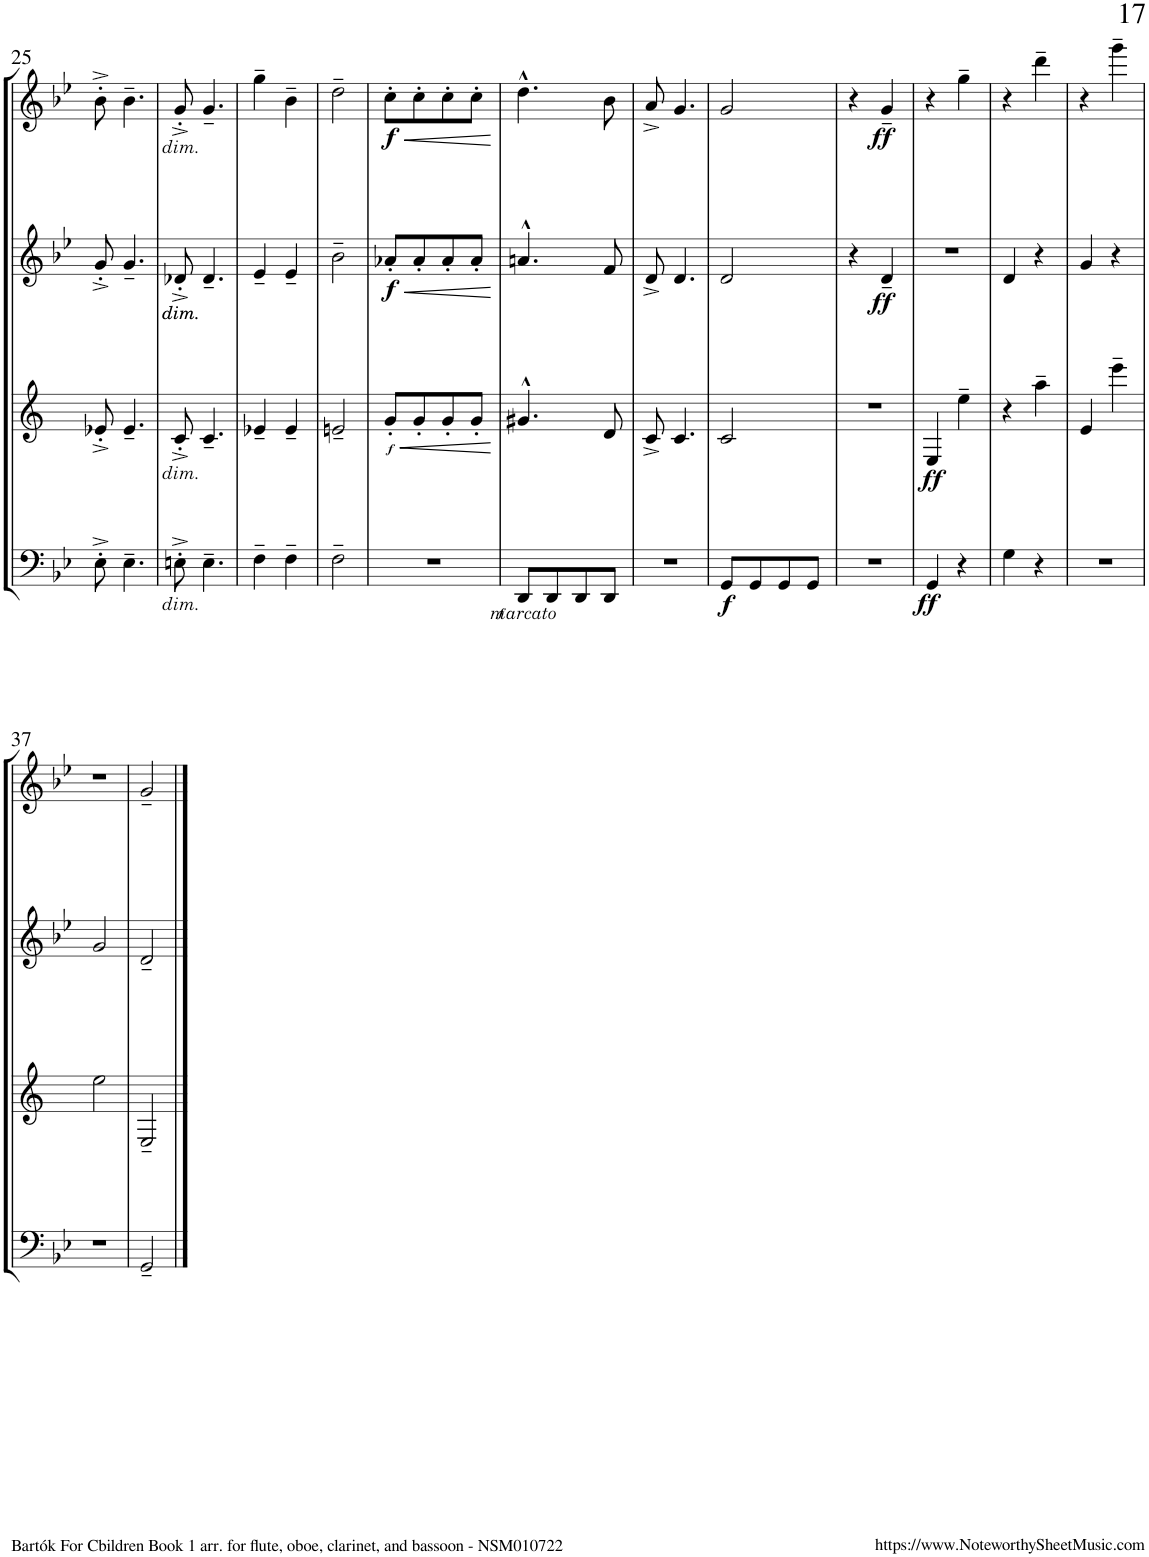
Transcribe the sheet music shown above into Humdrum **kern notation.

**kern	**dynam	**kern	**dynam	**kern	**dynam	**kern	**dynam
*part4	*part4	*part3	*part3	*part2	*part2	*part1	*part1
*staff4	*staff4	*staff3	*staff3	*staff2	*staff2	*staff1	*staff1
*I"Bn	*	*I"Cl	*	*I"Ob	*	*I"Fl	*
*	*	*I'Cl	*	*I'Ob	*	*I'Fl	*
!!LO:PB:g=z
*clefF4	*	*clefG2	*	*clefG2	*	*clefG2	*
*	*	*Trd1c2	*	*	*	*	*
*k[b-e-]	*	*k[]	*	*k[b-e-]	*	*k[b-e-]	*
*M2/4	*	*M2/4	*	*M2/4	*	*M2/4	*
=25	=25	=25	=25	=25	=25	=25	=25
8E-'^\	.	8e-X'^/	.	8g'^/	.	8b-'^\	.
4.E-~\	.	4.e-~/	.	4.g~/	.	4.b-~\	.
=26	=26	=26	=26	=26	=26	=26	=26
!	!LO:DY:b	!	!LO:DY:b	!	!LO:DY:b	!	!
!	!	!	!	!	!LO:DY:n=1:b	!	!LO:DY:b
8En'^\	other-dynamics	8c'^/	other-dynamics	8d-X'^/	other-dynamics other-dynamics	8g'^/	other-dynamics
4.E~\	.	4.c~/	.	4.d-~/	.	4.g~/	.
=27	=27	=27	=27	=27	=27	=27	=27
4F~\	.	4e-X~/	.	4e-~/	.	4gg~\	.
4F~\	.	4e-~/	.	4e-~/	.	4b-~\	.
=28	=28	=28	=28	=28	=28	=28	=28
2F~\	.	2en~/	.	2b-~\	.	2dd~\	.
=29	=29	=29	=29	=29	=29	=29	=29
!	!	!	!LO:DY:b	!	!LO:DY:b	!	!LO:DY:b
2r	.	8g'/L	f	8a-X'/L	f	8cc'\L	f
.	.	8g'/	.	8a-'/	.	8cc'\	.
.	.	8g'/	.	8a-'/	.	8cc'\	.
.	.	8g'/J	.	8a-'/J	.	8cc'\J	.
=30	=30	=30	=30	=30	=30	=30	=30
!	!LO:DY:b	!	!	!	!	!	!
!	!LO:DY:n=1:b	!	!	!	!	!	!
8DD/L	other-dynamics f	4.g#X^^/	.	4.an^^/	.	4.dd^^\	.
8DD/	.	.	.	.	.	.	.
8DD/	.	.	.	.	.	.	.
8DD/J	.	8d/	.	8f/	.	8b-\	.
=31	=31	=31	=31	=31	=31	=31	=31
2r	.	8c^/	.	8d^/	.	8a^/	.
.	.	4.c/	.	4.d/	.	4.g/	.
=32	=32	=32	=32	=32	=32	=32	=32
!	!LO:DY:b	!	!	!	!	!	!
8GG/L	f	2c/	.	2d/	.	2g/	.
8GG/	.	.	.	.	.	.	.
8GG/	.	.	.	.	.	.	.
8GG/J	.	.	.	.	.	.	.
=33	=33	=33	=33	=33	=33	=33	=33
2r	.	2r	.	4r	.	4r	.
!	!	!	!	!	!LO:DY:b	!	!LO:DY:b
.	.	.	.	4d~/	ff	4g~/	ff
=34	=34	=34	=34	=34	=34	=34	=34
!	!LO:DY:b	!	!LO:DY:b	!	!	!	!
4GG/	ff	4E/	ff	2r	.	4r	.
4r	.	4ee~\	.	.	.	4gg~\	.
=35	=35	=35	=35	=35	=35	=35	=35
4G\	.	4r	.	4d/	.	4r	.
4r	.	4aa~\	.	4r	.	4ddd~\	.
=36	=36	=36	=36	=36	=36	=36	=36
2r	.	4e/	.	4g/	.	4r	.
.	.	4eee~\	.	4r	.	4ggg~\	.
!!LO:LB:g=z
=37	=37	=37	=37	=37	=37	=37	=37
2r	.	2ee\	.	2g/	.	2r	.
=38	=38	=38	=38	=38	=38	=38	=38
2GG~/	.	2E~/	.	2d~/	.	2g~/	.
==	==	==	==	==	==	==	==
*-	*-	*-	*-	*-	*-	*-	*-
